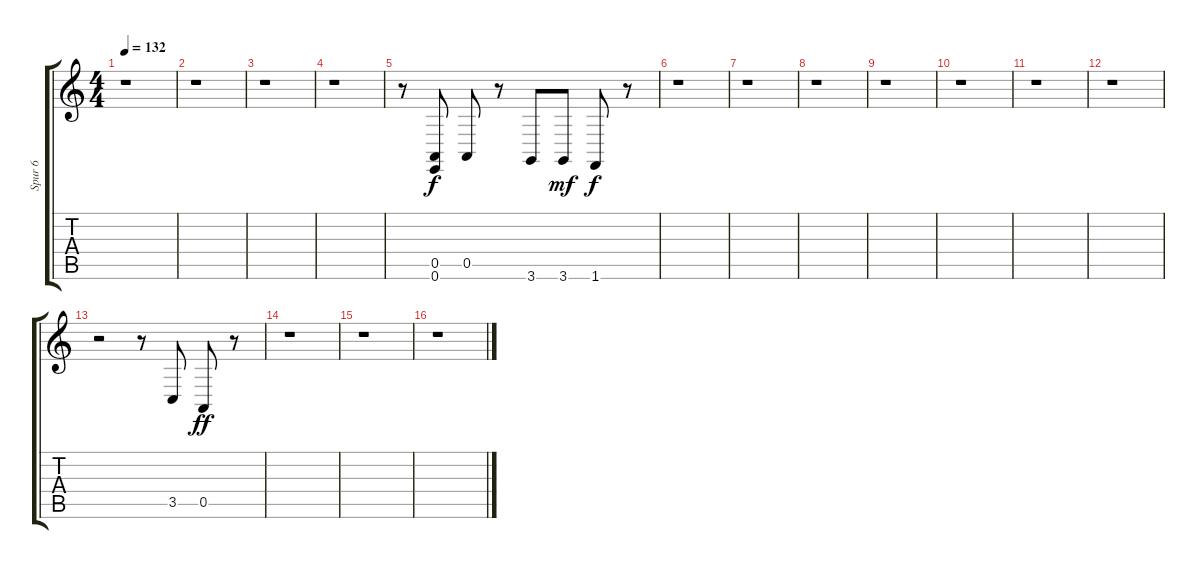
\track ("Spur 6" "Spur 6") {instrument celesta}
\staff {score tabs}
\tuning (E4 B3 G3 D3 A2 E2) {hide}
\ts (4 4)
\tempo 132
\clef g2
\ks c
r.1{dy f} |
r.1 |
r.1 |
r.1 |
r.8 (0.5 0.6).8 0.5.8 r.8 3.6.8 3.6.8{dy mf} 1.6.8{dy f} r.8 |
r.1 |
r.1 |
r.1 |
r.1 |
r.1 |
r.1 |
r.1 |
r.2 r.8 3.5.8 0.5.8{dy ff} r.8 |
r.1 |
r.1 |
r.1
